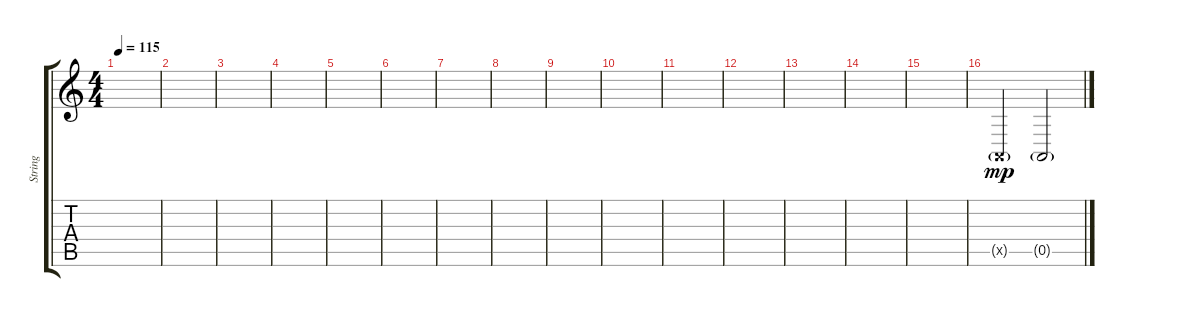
\track ("String" "String") {instrument stringensemble1}
\staff {score tabs}
\tuning (E4 B3 G3 D3 A2 E2) {hide}
\ts (4 4)
\tempo 115
\clef g2
\ks c
|
|
|
|
|
|
|
|
|
|
|
|
|
|
|
0.5{g x}.2{dy mp} 0.5{g}.2
